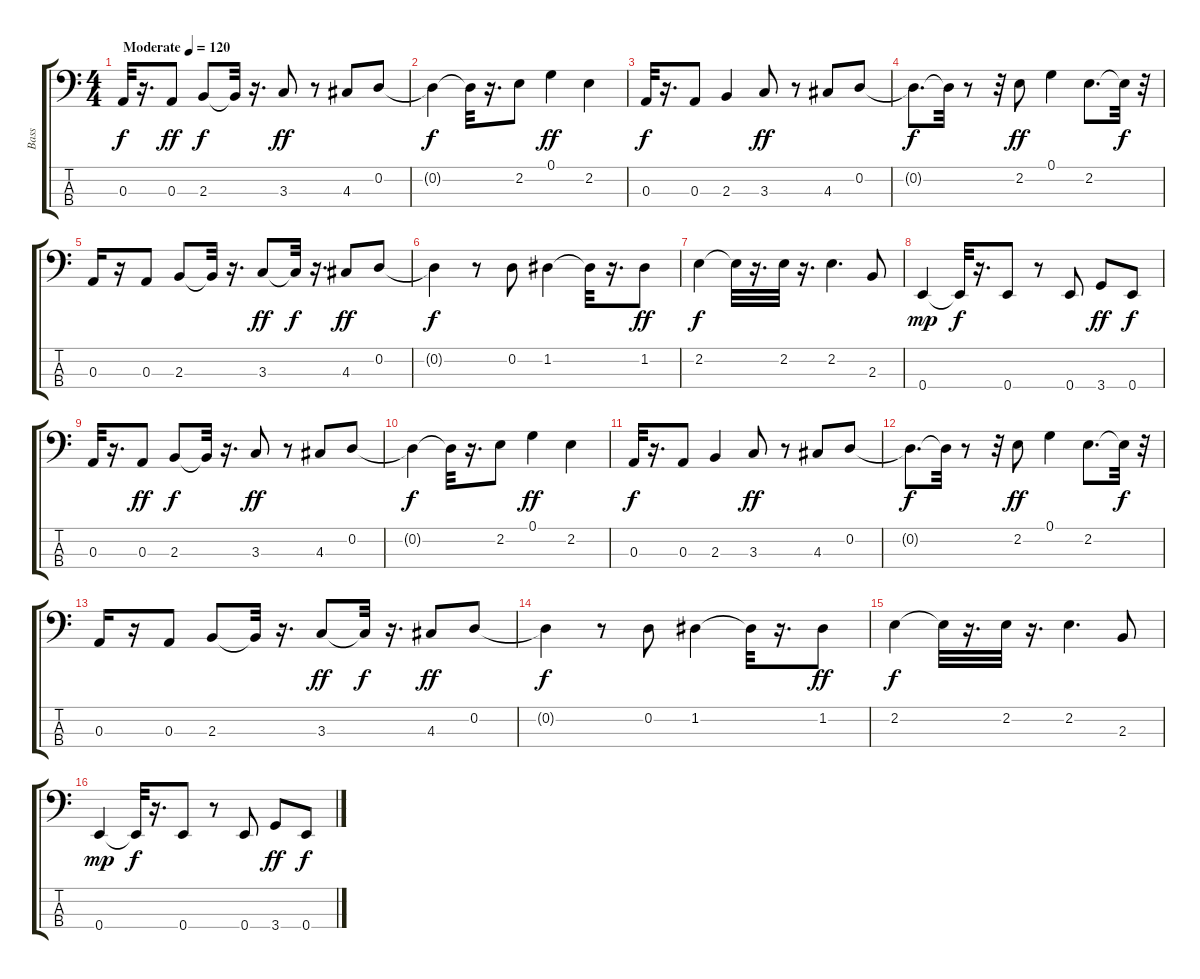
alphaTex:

\track ("Bass" "Bass") {instrument electricbassfinger}
\staff {score tabs}
\tuning (G2 D2 A1 E1) {hide}
\ts (4 4)
\tempo (120 "Moderate")
\clef f4
\ks c
0.3.32{dy f instrument electricbassfinger} r.16{d} 0.3.8{dy ff} 2.3.8{dy f} 2.3{t}.32 r.16{d} 3.3.8{dy ff} r.8 4.3.8 0.2.8 |
0.2{t}.4{dy f} 0.2{t}.32 r.16{d} 2.2.8 0.1.4{dy ff} 2.2.4 |
0.3.32{dy f} r.16{d} 0.3.8 2.3.4 3.3.8{dy ff} r.8 4.3.8 0.2.8 |
0.2{t}.8{d dy f} 0.2{t}.32 r.8 r.32 2.2.8{dy ff} 0.1.4 2.2.8{d} 2.2{t}.32{dy f} r.32 |
0.3.16 r.16 0.3.8 2.3.8 2.3{t}.32 r.16{d} 3.3.8{dy ff} 3.3{t}.32{dy f} r.16{d} 4.3.8{dy ff} 0.2.8 |
0.2{t}.4{dy f} r.8 0.2.8 1.2.4 1.2{t}.32 r.16{d} 1.2.8{dy ff} |
2.2.4{dy f} 2.2{t}.32 r.16{d} 2.2.32 r.16{d} 2.2.4{d} 2.3.8 |
0.4.4{dy mp} 0.4{t}.32{dy f} r.16{d} 0.4.8 r.8 0.4.8 3.4.8{dy ff} 0.4.8{dy f} |
0.3.32 r.16{d} 0.3.8{dy ff} 2.3.8{dy f} 2.3{t}.32 r.16{d} 3.3.8{dy ff} r.8 4.3.8 0.2.8 |
0.2{t}.4{dy f} 0.2{t}.32 r.16{d} 2.2.8 0.1.4{dy ff} 2.2.4 |
0.3.32{dy f} r.16{d} 0.3.8 2.3.4 3.3.8{dy ff} r.8 4.3.8 0.2.8 |
0.2{t}.8{d dy f} 0.2{t}.32 r.8 r.32 2.2.8{dy ff} 0.1.4 2.2.8{d} 2.2{t}.32{dy f} r.32 |
0.3.16 r.16 0.3.8 2.3.8 2.3{t}.32 r.16{d} 3.3.8{dy ff} 3.3{t}.32{dy f} r.16{d} 4.3.8{dy ff} 0.2.8 |
0.2{t}.4{dy f} r.8 0.2.8 1.2.4 1.2{t}.32 r.16{d} 1.2.8{dy ff} |
2.2.4{dy f} 2.2{t}.32 r.16{d} 2.2.32 r.16{d} 2.2.4{d} 2.3.8 |
0.4.4{dy mp} 0.4{t}.32{dy f} r.16{d} 0.4.8 r.8 0.4.8 3.4.8{dy ff} 0.4.8{dy f}
